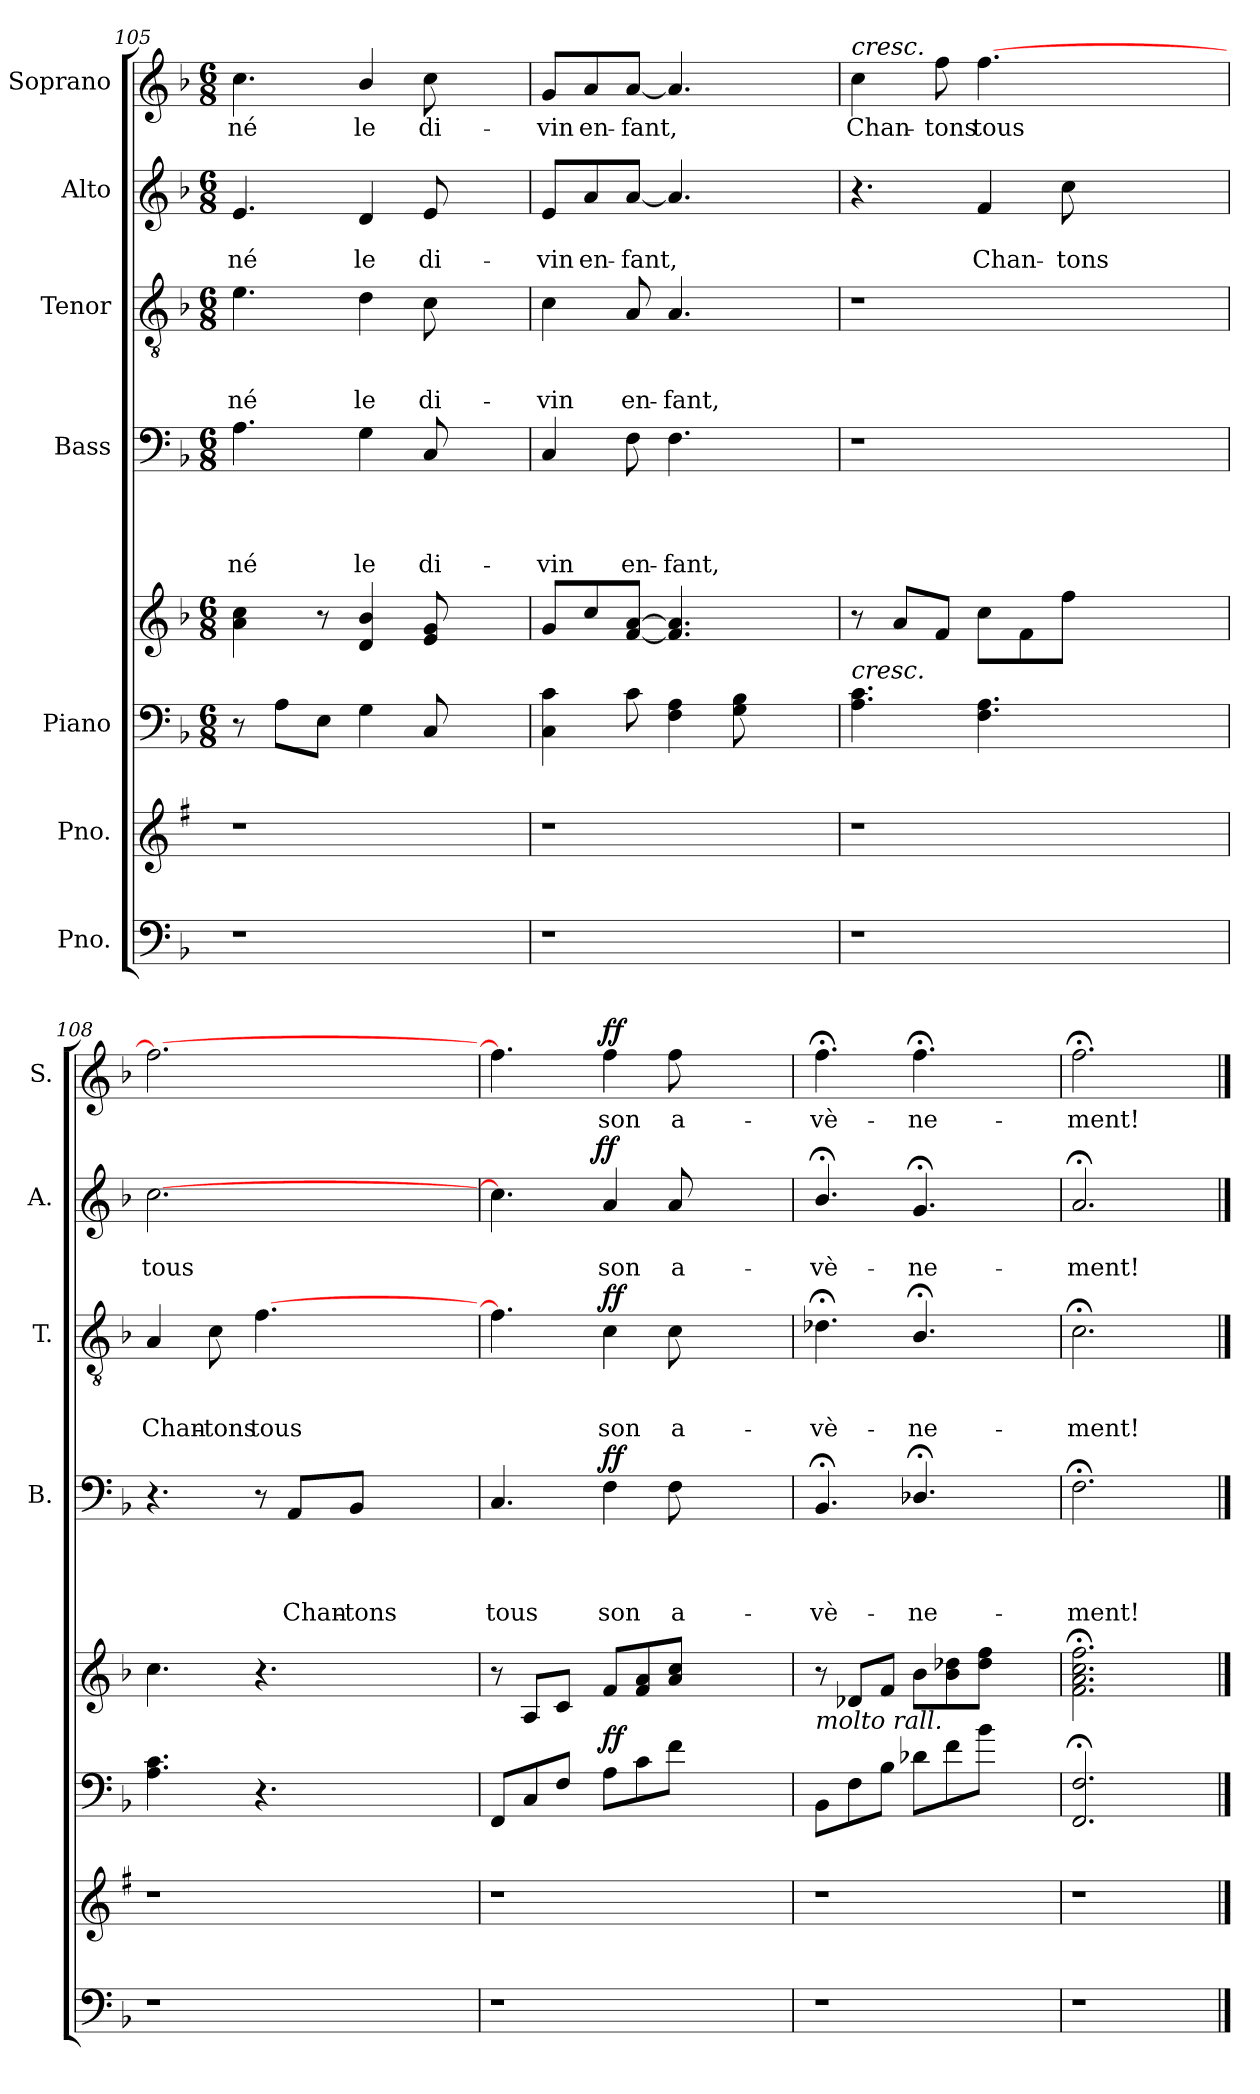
**kern	**kern	**kern	**kern	**dynam	**kern	**text	**text	**text	**text	**dynam	**kern	**text	**text	**text	**dynam	**kern	**text	**text	**dynam	**kern	**text	**dynam
*part7	*part6	*part5	*part5	*part5	*part4	*part4	*part4	*part4	*part4	*part4	*part3	*part3	*part3	*part3	*part3	*part2	*part2	*part2	*part2	*part1	*part1	*part1
*staff8	*staff7	*staff6	*staff5	*staff5/6	*staff4	*staff4	*staff4	*staff4	*staff4	*staff4	*staff3	*staff3	*staff3	*staff3	*staff3	*staff2	*staff2	*staff2	*staff2	*staff1	*staff1	*staff1
*I"Pno.	*I"Pno.	*I"Piano	*	*	*I"Bass	*	*	*	*	*	*I"Tenor	*	*	*	*	*I"Alto	*	*	*	*I"Soprano	*	*
*	*	*	*	*	*I'B.	*	*	*	*	*	*I'T.	*	*	*	*	*I'A.	*	*	*	*I'S.	*	*
*clefF4	*clefG2	*clefF4	*clefG2	*	*clefF4	*	*	*	*	*	*clefGv2	*	*	*	*	*clefG2	*	*	*	*clefG2	*	*
*k[b-]	*k[f#]	*k[b-]	*k[b-]	*	*k[b-]	*	*	*	*	*	*k[b-]	*	*	*	*	*k[b-]	*	*	*	*k[b-]	*	*
*F:	*G:	*F:	*F:	*	*F:	*	*	*	*	*	*F:	*	*	*	*	*F:	*	*	*	*F:	*	*
*	*	*M6/8	*M6/8	*	*M6/8	*	*	*	*	*	*M6/8	*	*	*	*	*M6/8	*	*	*	*M6/8	*	*
=105	=105	=105	=105	=105	=105	=105	=105	=105	=105	=105	=105	=105	=105	=105	=105	=105	=105	=105	=105	=105	=105	=105
!	!	!	!	!	!	!	!	!	!LO:LY:b	!	!	!	!	!LO:LY:b	!	!	!	!LO:LY:b	!	!	!LO:LY:b	!
1r	1r	8r	4a\ 4cc\	.	4.A\	.	.	.	né	.	4.e\	.	.	né	.	4.e/	.	né	.	4.cc\	né	.
.	.	8A\L	.	.	.	.	.	.	.	.	.	.	.	.	.	.	.	.	.	.	.	.
.	.	8E\J	8r	.	.	.	.	.	.	.	.	.	.	.	.	.	.	.	.	.	.	.
!	!	!	!	!	!	!	!	!	!LO:LY:b	!	!	!	!	!LO:LY:b	!	!	!	!LO:LY:b	!	!	!LO:LY:b	!
.	.	4G\	4d/ 4b-/	.	4G\	.	.	.	le	.	4d\	.	.	le	.	4d/	.	le	.	4b-/	le	.
!	!	!	!	!	!	!	!	!	!LO:LY:b	!	!	!	!	!LO:LY:b	!	!	!	!LO:LY:b	!	!	!LO:LY:b	!
.	.	8C/	8e/ 8g/	.	8C/	.	.	.	di-	.	8c\	.	.	di-	.	8e/	.	di-	.	8cc\	di-	.
.	.	4ryy	4ryy	.	4ryy	.	.	.	.	.	4ryy	.	.	.	.	4ryy	.	.	.	4ryy	.	.
=106	=106	=106	=106	=106	=106	=106	=106	=106	=106	=106	=106	=106	=106	=106	=106	=106	=106	=106	=106	=106	=106	=106
!	!	!	!	!	!	!	!	!	!LO:LY:b	!	!	!	!	!LO:LY:b	!	!	!	!LO:LY:b	!	!	!LO:LY:b	!
1r	1r	4C\ 4c\	8g/L	.	4C/	.	.	.	-vin	.	4c\	.	.	-vin	.	8e/L	.	-vin	.	8g/L	-vin	.
!	!	!	!	!	!	!	!	!	!	!	!	!	!	!	!	!	!	!LO:LY:b	!	!	!LO:LY:b	!
.	.	.	8cc/	.	.	.	.	.	.	.	.	.	.	.	.	8a/	.	en-	.	8a/	en-	.
!	!	!	!	!	!	!	!	!	!LO:LY:b	!	!	!	!	!LO:LY:b	!	!	!	!LO:LY:b	!	!	!LO:LY:b	!
.	.	8c\	[<8f/ [>8a/J	.	8F\	.	.	.	en-	.	8A/	.	.	en-	.	[<8a/J	.	-fant,	.	[<8a/J	-fant,	.
!	!	!	!	!	!	!	!	!	!LO:LY:b	!	!	!	!	!LO:LY:b	!	!	!	!	!	!	!	!
.	.	4F\ 4A\	4.f/] 4.a/]	.	4.F\	.	.	.	-fant,	.	4.A/	.	.	-fant,	.	4.a/]	.	.	.	4.a/]	.	.
.	.	8G\ 8B-\	.	.	.	.	.	.	.	.	.	.	.	.	.	.	.	.	.	.	.	.
.	.	4ryy	4ryy	.	4ryy	.	.	.	.	.	4ryy	.	.	.	.	4ryy	.	.	.	4ryy	.	.
=107	=107	=107	=107	=107	=107	=107	=107	=107	=107	=107	=107	=107	=107	=107	=107	=107	=107	=107	=107	=107	=107	=107
!	!	!	!	!	!	!	!	!	!	!	!	!	!	!	!	!	!	!	!	!LO:TX:a:i:t=cresc.	!	!
!	!	!LO:TX:a:i:t=cresc.	!	!	!	!	!	!	!	!	!	!	!	!	!	!	!	!	!	!	!	!
!	!	!	!	!	!LO:N:vis=1	!	!	!	!	!	!LO:N:vis=1	!	!	!	!	!	!	!	!	!	!LO:LY:b	!
1r	1r	4.A\ 4.c\	8r	.	2.r	.	.	.	.	.	2.r	.	.	.	.	4.r	.	.	.	4cc\	Chan-	.
.	.	.	8a/L	.	.	.	.	.	.	.	.	.	.	.	.	.	.	.	.	.	.	.
!	!	!	!	!	!	!	!	!	!	!	!	!	!	!	!	!	!	!	!	!	!LO:LY:b	!
.	.	.	8f/J	.	.	.	.	.	.	.	.	.	.	.	.	.	.	.	.	8ff\	-tons	.
!	!	!	!	!	!	!	!	!	!	!	!	!	!	!	!	!	!	!LO:LY:b	!	!	!LO:LY:b	!
.	.	4.F\ 4.A\	8cc\L	.	.	.	.	.	.	.	.	.	.	.	.	4f/	.	Chan-	.	[<4.ff\	tous	.
.	.	.	8f\	.	.	.	.	.	.	.	.	.	.	.	.	.	.	.	.	.	.	.
!	!	!	!	!	!	!	!	!	!	!	!	!	!	!	!	!	!	!LO:LY:b	!	!	!	!
.	.	.	8ff\J	.	.	.	.	.	.	.	.	.	.	.	.	8cc\	.	-tons	.	.	.	.
.	.	4ryy	4ryy	.	4ryy	.	.	.	.	.	4ryy	.	.	.	.	4ryy	.	.	.	4ryy	.	.
!!LO:LB:g=z
=108	=108	=108	=108	=108	=108	=108	=108	=108	=108	=108	=108	=108	=108	=108	=108	=108	=108	=108	=108	=108	=108	=108
!	!	!	!	!	!	!	!	!	!	!	!	!	!	!LO:LY:b	!	!	!	!LO:LY:b	!	!	!	!
1r	1r	4.A\ 4.c\	4.cc\	.	4.r	.	.	.	.	.	4A/	.	.	Chan-	.	[>2.cc\	.	tous	.	2.ff\_	.	.
!	!	!	!	!	!	!	!	!	!	!	!	!	!	!LO:LY:b	!	!	!	!	!	!	!	!
.	.	.	.	.	.	.	.	.	.	.	8c\	.	.	-tons	.	.	.	.	.	.	.	.
!	!	!	!	!	!	!	!	!	!	!	!	!	!	!LO:LY:b	!	!	!	!	!	!	!	!
.	.	4.r	4.r	.	8r	.	.	.	.	.	[>4.f\	.	.	tous	.	.	.	.	.	.	.	.
!	!	!	!	!	!	!	!	!	!LO:LY:b	!	!	!	!	!	!	!	!	!	!	!	!	!
.	.	.	.	.	8AA/L	.	.	.	Chan-	.	.	.	.	.	.	.	.	.	.	.	.	.
!	!	!	!	!	!	!	!	!	!LO:LY:b:rj	!	!	!	!	!	!	!	!	!	!	!	!	!
.	.	.	.	.	8BB-/J	.	.	.	-tons	.	.	.	.	.	.	.	.	.	.	.	.	.
.	.	4ryy	4ryy	.	4ryy	.	.	.	.	.	4ryy	.	.	.	.	4ryy	.	.	.	4ryy	.	.
=109	=109	=109	=109	=109	=109	=109	=109	=109	=109	=109	=109	=109	=109	=109	=109	=109	=109	=109	=109	=109	=109	=109
!	!	!	!	!	!	!	!	!	!LO:LY:b	!	!	!	!	!	!	!	!	!	!	!	!	!
*	*	*	*	*	*	*	*	*	*	*	*	*	*	*	*	*^	*	*	*	*	*	*
1r	1r	8FF/L	8r	.	4.C/	.	.	.	tous	.	4.f\]	.	.	.	.	4.cc\]	3ryy	.	.	.	4.ff\]	.	.
.	.	8C/	8A/L	.	.	.	.	.	.	.	.	.	.	.	.	.	.	.	.	.	.	.	.
.	.	8F/J	8c/J	.	.	.	.	.	.	.	.	.	.	.	.	.	.	.	.	.	.	.	.
.	.	.	.	.	.	.	.	.	.	.	.	.	.	.	.	.	48.ryy	.	.	.	.	.	.
!	!	!	!	!	!	!	!	!	!	!	!	!	!	!	!	!	!	!	!	!LO:DY:a	!	!	!
.	.	.	.	.	.	.	.	.	.	.	.	.	.	.	.	.	3ryy	.	.	ff	.	.	.
!	!	!	!	!LO:DY:a=2	!	!	!	!	!LO:LY:b	!LO:DY:a	!	!	!	!LO:LY:b	!LO:DY:a	!	!	!	!LO:LY:b	!	!	!LO:LY:b	!LO:DY:a
.	.	8A\L	8f/L	ff	4F\	.	.	.	son	ff	4c\	.	.	son	ff	4a/	.	.	son	.	4ff\	son	ff
.	.	8c\	8f/ 8a/	.	.	.	.	.	.	.	.	.	.	.	.	.	.	.	.	.	.	.	.
!	!	!	!	!	!	!	!	!	!LO:LY:b	!	!	!	!	!LO:LY:b	!	!	!	!	!LO:LY:b	!	!	!LO:LY:b	!
.	.	8f\J	8a/ 8cc/J	.	8F\	.	.	.	a-	.	8c\	.	.	a-	.	8a/	.	.	a-	.	8ff\	a-	.
.	.	.	.	.	.	.	.	.	.	.	.	.	.	.	.	.	6ryy	.	.	.	.	.	.
.	.	4ryy	4ryy	.	4ryy	.	.	.	.	.	4ryy	.	.	.	.	4ryy	.	.	.	.	4ryy	.	.
.	.	.	.	.	.	.	.	.	.	.	.	.	.	.	.	.	12ryy	.	.	.	.	.	.
.	.	.	.	.	.	.	.	.	.	.	.	.	.	.	.	.	24ryy	.	.	.	.	.	.
.	.	.	.	.	.	.	.	.	.	.	.	.	.	.	.	.	96ryy	.	.	.	.	.	.
=110	=110	=110	=110	=110	=110	=110	=110	=110	=110	=110	=110	=110	=110	=110	=110	=110	=110	=110	=110	=110	=110	=110	=110
!	!	!LO:TX:a:i:t=molto rall.	!	!	!	!	!	!	!	!	!	!	!	!	!	!	!	!	!	!	!	!	!
!	!	!	!	!	!	!	!	!	!LO:LY:b	!	!	!	!	!LO:LY:b	!	!	!	!	!LO:LY:b	!	!	!LO:LY:b	!
*	*	*	*	*	*	*	*	*	*	*	*	*	*	*	*	*v	*v	*	*	*	*	*	*
1r	1r	8BB-\L	8r	.	4.BB-;/	.	.	.	-vè-	.	4.d-X;<\	.	.	-vè-	.	4.b-;</	.	-vè-	.	4.ff;<\	-vè-	.
.	.	8F\	8d-X/L	.	.	.	.	.	.	.	.	.	.	.	.	.	.	.	.	.	.	.
.	.	8B-\J	8f/J	.	.	.	.	.	.	.	.	.	.	.	.	.	.	.	.	.	.	.
!	!	!	!	!	!	!	!	!	!LO:LY:b	!	!	!	!	!LO:LY:b	!	!	!	!LO:LY:b	!	!	!LO:LY:b	!
.	.	8d-X\L	8b-\L	.	4.D-X;</	.	.	.	-ne-	.	4.B-;</	.	.	-ne-	.	4.g;/	.	-ne-	.	4.ff;<\	-ne-	.
.	.	8f\	8b-\ 8dd-X\	.	.	.	.	.	.	.	.	.	.	.	.	.	.	.	.	.	.	.
.	.	8b-\J	8dd-\ 8ff\J	.	.	.	.	.	.	.	.	.	.	.	.	.	.	.	.	.	.	.
.	.	4ryy	4ryy	.	4ryy	.	.	.	.	.	4ryy	.	.	.	.	4ryy	.	.	.	4ryy	.	.
=111	=111	=111	=111	=111	=111	=111	=111	=111	=111	=111	=111	=111	=111	=111	=111	=111	=111	=111	=111	=111	=111	=111
!	!	!	!	!	!	!	!	!	!LO:LY:b	!	!	!	!	!LO:LY:b	!	!	!	!LO:LY:b	!	!	!LO:LY:b	!
1r	1r	2.FF/; 2.F/;	2.f\;< 2.a\;< 2.cc\;< 2.ff\;<	.	2.F;<\	.	.	.	-ment!	.	2.c;<\	.	.	-ment!	.	2.a;/	.	-ment!	.	2.ff;<\	-ment!	.
.	.	4ryy	4ryy	.	4ryy	.	.	.	.	.	4ryy	.	.	.	.	4ryy	.	.	.	4ryy	.	.
==	==	==	==	==	==	==	==	==	==	==	==	==	==	==	==	==	==	==	==	==	==	==
*-	*-	*-	*-	*-	*-	*-	*-	*-	*-	*-	*-	*-	*-	*-	*-	*-	*-	*-	*-	*-	*-	*-
